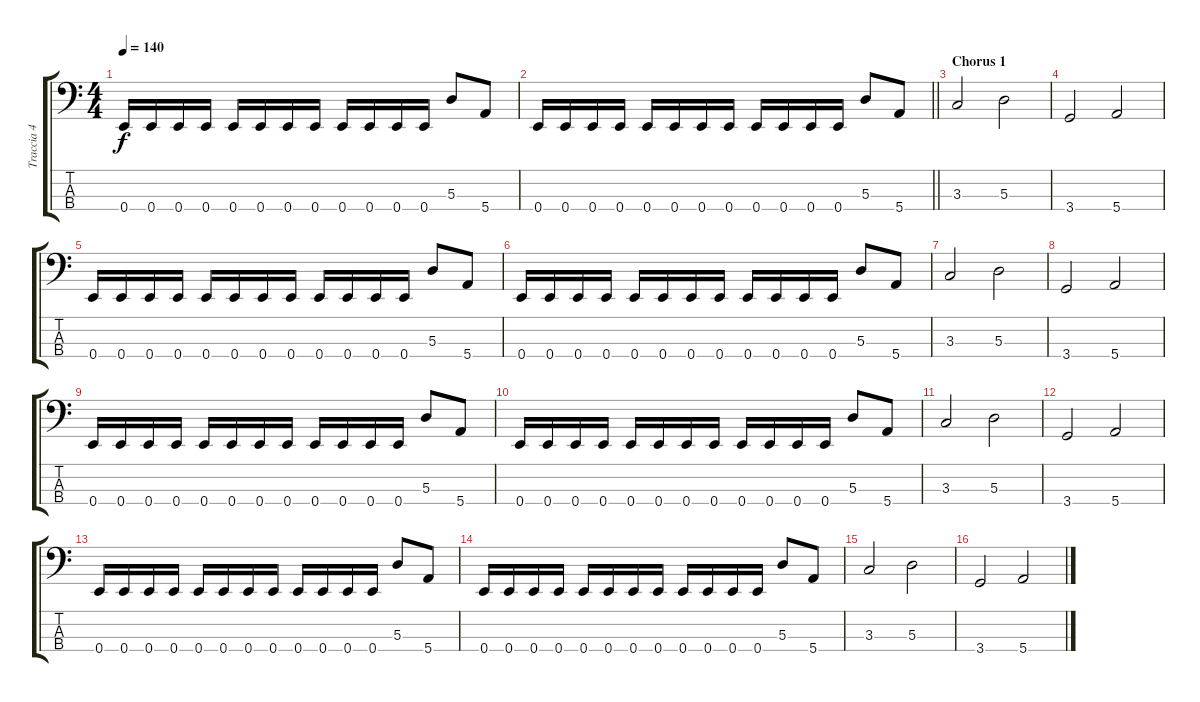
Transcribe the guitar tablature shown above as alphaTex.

\track ("Traccia 4" "Traccia 4") {instrument electricbassfinger}
\staff {score tabs}
\tuning (G2 D2 A1 E1) {hide}
\ts (4 4)
\tempo 140
\clef f4
\ks c
0.4.16{dy f} 0.4.16 0.4.16 0.4.16 0.4.16 0.4.16 0.4.16 0.4.16 0.4.16 0.4.16 0.4.16 0.4.16 5.3.8 5.4.8 |
\barLineRight lightlight
0.4.16 0.4.16 0.4.16 0.4.16 0.4.16 0.4.16 0.4.16 0.4.16 0.4.16 0.4.16 0.4.16 0.4.16 5.3.8 5.4.8 |
\section ("" "Chorus 1")
3.3.2 5.3.2 |
3.4.2 5.4.2 |
0.4.16 0.4.16 0.4.16 0.4.16 0.4.16 0.4.16 0.4.16 0.4.16 0.4.16 0.4.16 0.4.16 0.4.16 5.3.8 5.4.8 |
0.4.16 0.4.16 0.4.16 0.4.16 0.4.16 0.4.16 0.4.16 0.4.16 0.4.16 0.4.16 0.4.16 0.4.16 5.3.8 5.4.8 |
3.3.2 5.3.2 |
3.4.2 5.4.2 |
0.4.16 0.4.16 0.4.16 0.4.16 0.4.16 0.4.16 0.4.16 0.4.16 0.4.16 0.4.16 0.4.16 0.4.16 5.3.8 5.4.8 |
0.4.16 0.4.16 0.4.16 0.4.16 0.4.16 0.4.16 0.4.16 0.4.16 0.4.16 0.4.16 0.4.16 0.4.16 5.3.8 5.4.8 |
3.3.2 5.3.2 |
3.4.2 5.4.2 |
0.4.16 0.4.16 0.4.16 0.4.16 0.4.16 0.4.16 0.4.16 0.4.16 0.4.16 0.4.16 0.4.16 0.4.16 5.3.8 5.4.8 |
0.4.16 0.4.16 0.4.16 0.4.16 0.4.16 0.4.16 0.4.16 0.4.16 0.4.16 0.4.16 0.4.16 0.4.16 5.3.8 5.4.8 |
3.3.2 5.3.2 |
3.4.2 5.4.2
